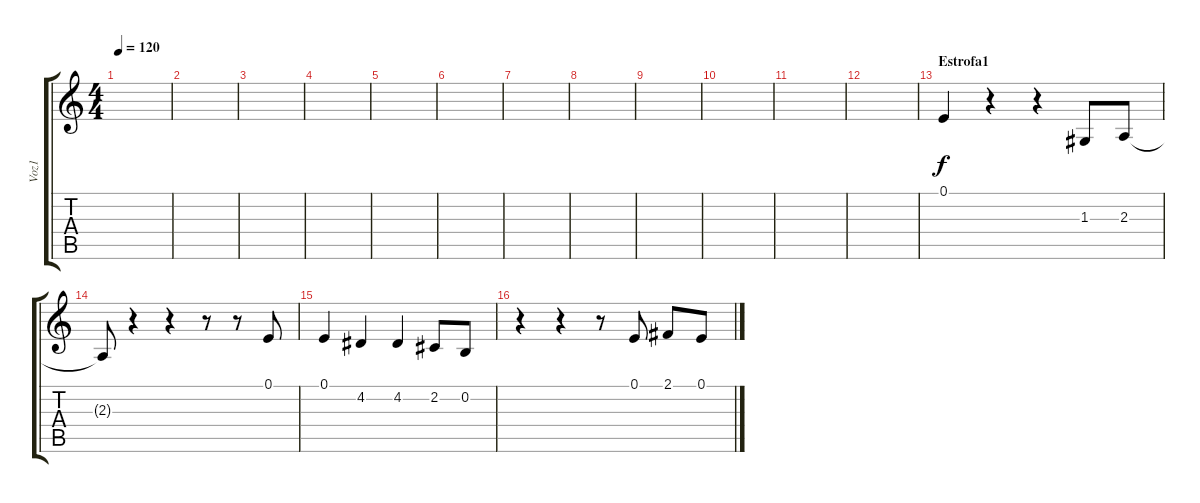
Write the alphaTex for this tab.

\track ("Voz1" "Voz1") {instrument harpsichord}
\staff {score tabs}
\tuning (E4 B3 G3 D3 A2 E2) {hide}
\ts (4 4)
\tempo 120
\clef g2
\ks c
|
|
|
|
|
|
|
|
|
|
|
|
\section ("" "Estrofa1")
0.1.4 r.4 r.4 1.3.8 2.3.8 |
2.3{t}.8 r.4 r.4 r.8 r.8 0.1.8 |
0.1.4 4.2.4 4.2.4 2.2.8 0.2.8 |
r.4 r.4 r.8 0.1.8 2.1.8 0.1.8
